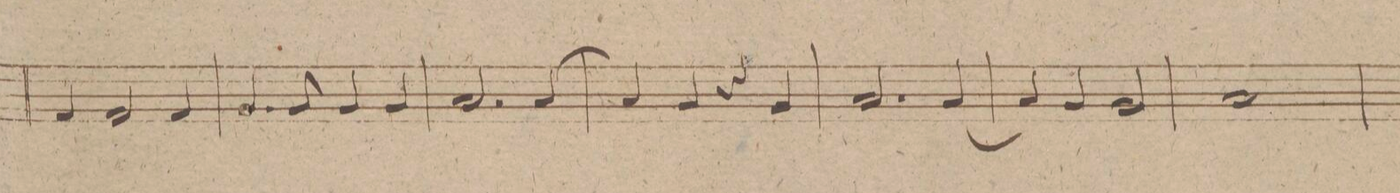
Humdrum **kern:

**kern	**dynam
*I"Oboe 2do in	*
*clefG2	*
*k[f#c#g#d#]	*
*met(c)	*
*M4/4	*
4f#/	.
2f#/	.
4f#/	.
=179	=179
4.g#/	.
8g#/	.
4g#/	.
4g#/	.
=180	=180
2.a/	.
[>4a/	.
=181	=181
4a/]	.
4g#/	.
4r	.
4g#/	.
=182	=182
2.a/	.
(<4a/	.
=183	=183
4a/)	.
4g#/	.
2g#/	.
=184	=184
1a/	.
=185	=185
*-	*-
